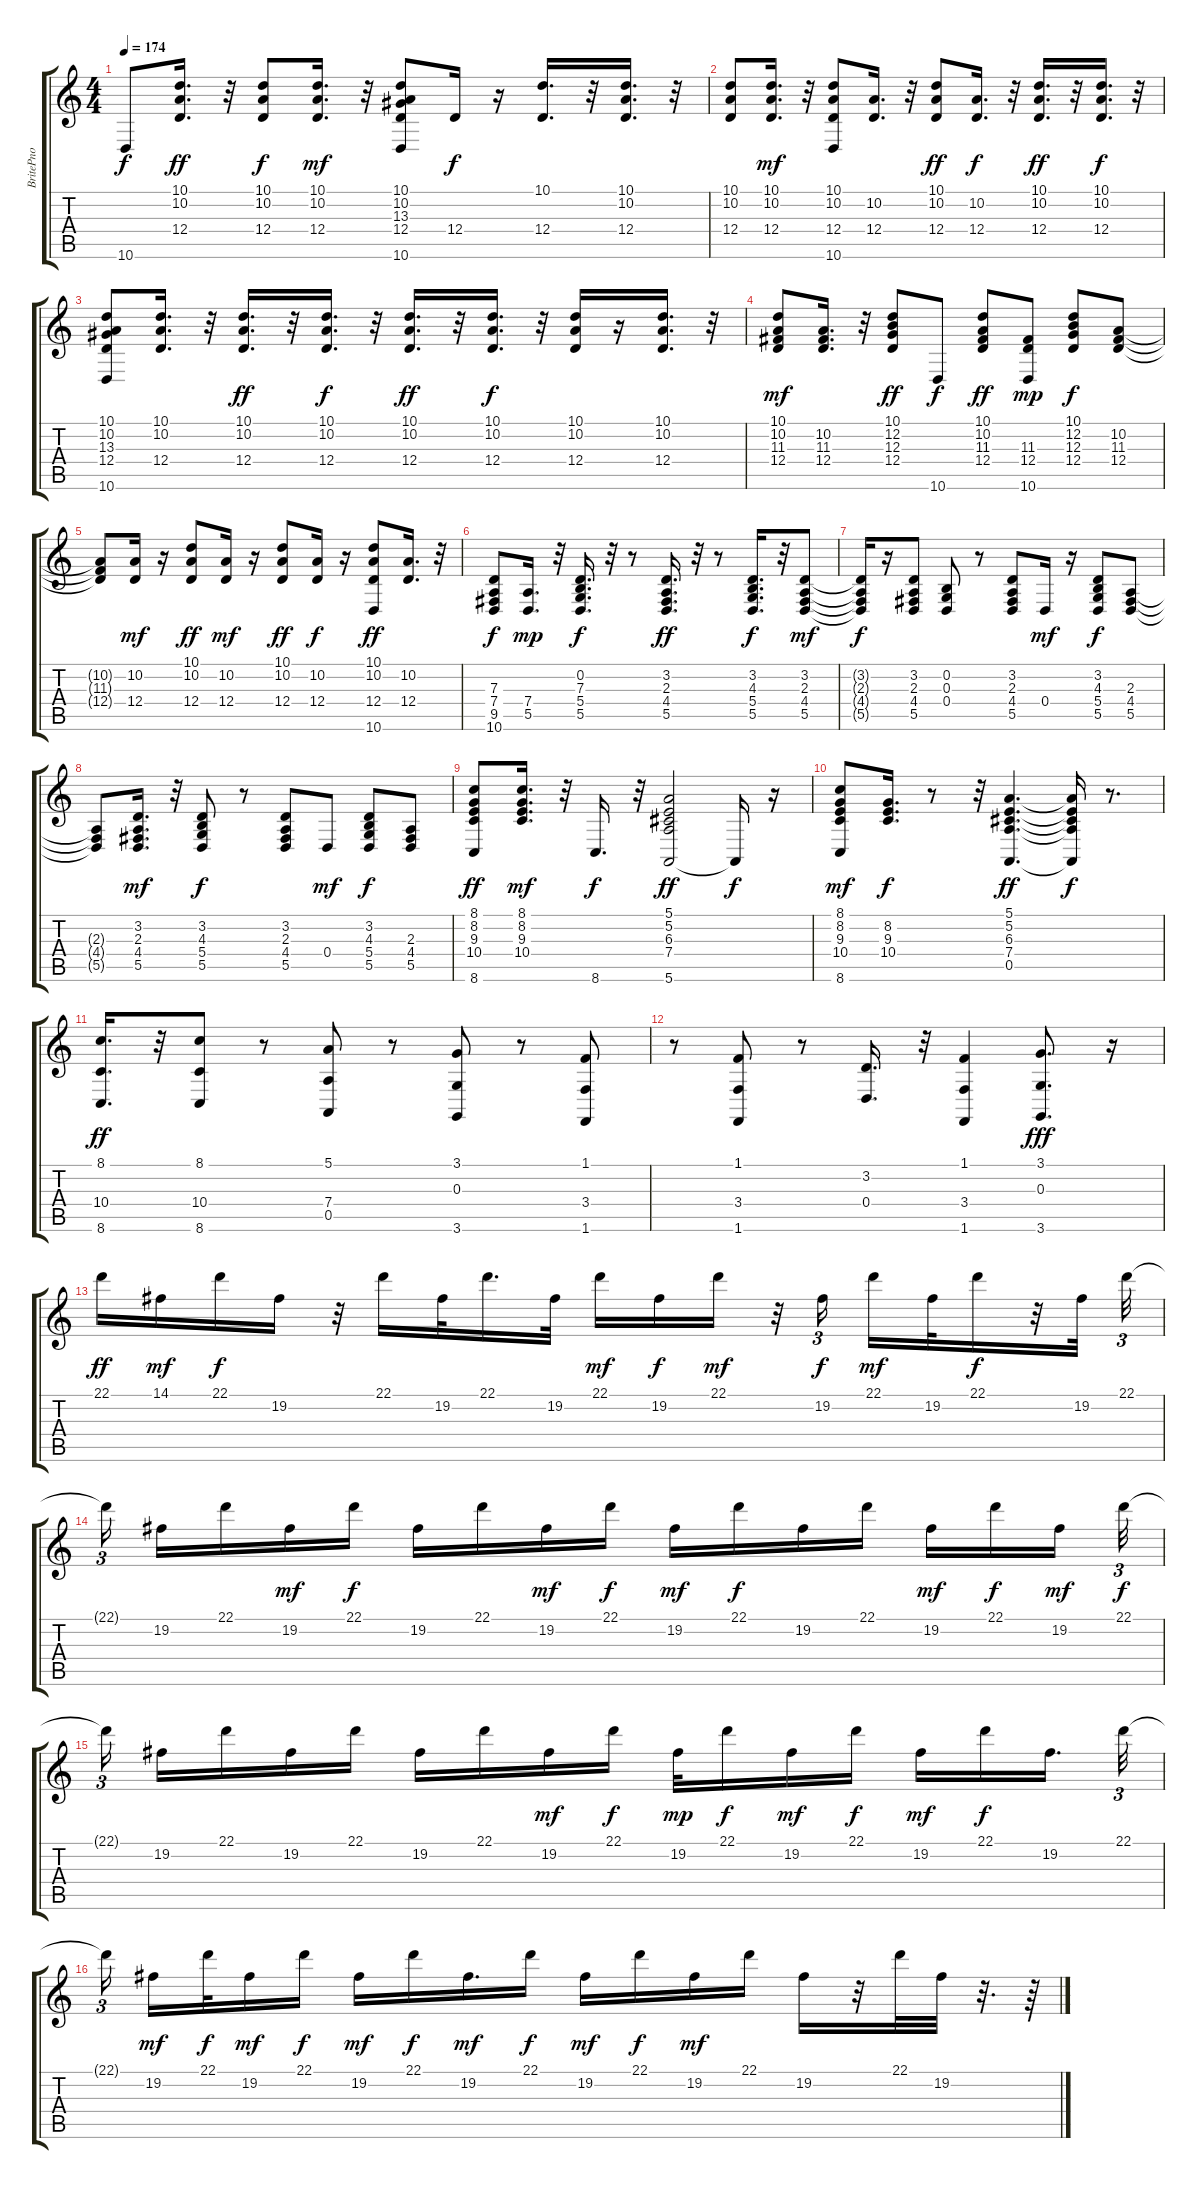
\track ("BritePno" "BritePno") {instrument electricgrandpiano}
\staff {score tabs}
\tuning (E4 B3 G3 D3 A2 E2) {hide}
\ts (4 4)
\tempo 174
\clef g2
\ks c
10.6.8{dy f} (10.1 10.2 12.4).16{d dy ff} r.32 (10.1 10.2 12.4).8{dy f} (10.1 10.2 12.4).16{d dy mf} r.32 (10.1 10.2 13.3 12.4 10.6).8 12.4.16{dy f} r.16 (10.1 12.4).16{d} r.32 (10.1 10.2 12.4).16{d} r.32 |
(10.1 10.2 12.4).8 (10.1 10.2 12.4).16{d dy mf} r.32 (10.1 10.2 12.4 10.6).8 (10.2 12.4).16{d} r.32 (10.1 10.2 12.4).8{dy ff} (10.2 12.4).16{d dy f} r.32 (10.1 10.2 12.4).16{d dy ff} r.32 (10.1 10.2 12.4).16{d dy f} r.32 |
(10.1 10.2 13.3 12.4 10.6).8 (10.1 10.2 12.4).16{d} r.32 (10.1 10.2 12.4).16{d dy ff} r.32 (10.1 10.2 12.4).16{d dy f} r.32 (10.1 10.2 12.4).16{d dy ff} r.32 (10.1 10.2 12.4).16{d dy f} r.32 (10.1 10.2 12.4).16 r.16 (10.1 10.2 12.4).16{d} r.32 |
(10.1 10.2 11.3 12.4).8{dy mf} (10.2 11.3 12.4).16{d} r.32 (10.1 12.2 12.3 12.4).8{dy ff} 10.6.8{dy f} (10.1 10.2 11.3 12.4).8{dy ff} (11.3 12.4 10.6).8{dy mp} (10.1 12.2 12.3 12.4).8{dy f} (10.2 11.3 12.4).8 |
(10.2{t} 11.3{t} 12.4{t}).8 (10.2 12.4).16{dy mf} r.16 (10.1 10.2 12.4).8{dy ff} (10.2 12.4).16{dy mf} r.16 (10.1 10.2 12.4).8{dy ff} (10.2 12.4).16{dy f} r.16 (10.1 10.2 12.4 10.6).8{dy ff} (10.2 12.4).16{d} r.32 |
(7.3 7.4 9.5 10.6).8{dy f} (7.4 5.5).16{d dy mp} r.32 (0.2 7.3 5.4 5.5).16{d dy f} r.32 r.8 (3.2 2.3 4.4 5.5).16{d dy ff} r.32 r.8 (3.2 4.3 5.4 5.5).16{d dy f} r.32 (3.2 2.3 4.4 5.5).8{dy mf} |
(3.2{t} 2.3{t} 4.4{t} 5.5{t}).16{dy f} r.16 (3.2 2.3 4.4 5.5).8 (0.2 0.3 0.4).8 r.8 (3.2 2.3 4.4 5.5).8 0.4.16{dy mf} r.16 (3.2 4.3 5.4 5.5).8{dy f} (2.3 4.4 5.5).8 |
(2.3{t} 4.4{t} 5.5{t}).8 (3.2 2.3 4.4 5.5).16{d dy mf} r.32 (3.2 4.3 5.4 5.5).8{dy f} r.8 (3.2 2.3 4.4 5.5).8 0.4.8{dy mf} (3.2 4.3 5.4 5.5).8{dy f} (2.3 4.4 5.5).8 |
(8.1 8.2 9.3 10.4 8.6).8{dy ff} (8.1 8.2 9.3 10.4).16{d dy mf} r.32 8.6.16{d dy f} r.32 (5.1 5.2 6.3 7.4 5.6).2{dy ff} 5.6{t}.16{dy f} r.16 |
(8.1 8.2 9.3 10.4 8.6).8{dy mf} (8.2 9.3 10.4).16{d dy f} r.8 r.32 (5.1 5.2 6.3 7.4 0.5).4{d dy ff} (5.1{t} 5.2{t} 6.3{t} 7.4{t} 0.5{t}).16{dy f} r.8{d} |
(8.1 10.4 8.6).16{d dy ff} r.32 (8.1 10.4 8.6).8 r.8 (5.1 7.4 0.5).8 r.8 (3.1 0.3 3.6).8 r.8 (1.1 3.4 1.6).8 |
r.8 (1.1 3.4 1.6).8 r.8 (3.2 0.4).16{d} r.32 (1.1 3.4 1.6).4 (3.1 0.3 3.6).8{d dy fff} r.16 |
22.1.16{dy ff} 14.1.16{dy mf} 22.1.16{dy f} 19.2.16 r.32 22.1.16 19.2.32 22.1.16{d} 19.2.32 22.1.16{dy mf} 19.2.16{dy f} 22.1.16{dy mf} r.32 19.2.16{tu (3 2) dy f} 22.1.16{dy mf} 19.2.32 22.1.16{dy f} r.32 19.2.32 22.1.32{tu (3 2)} |
22.1{t}.16{tu (3 2) beam splitsecondary} 19.2.16 22.1.16 19.2.16{dy mf} 22.1.16{dy f} 19.2.16 22.1.16 19.2.16{dy mf} 22.1.16{dy f} 19.2.16{dy mf} 22.1.16{dy f} 19.2.16 22.1.16 19.2.16{dy mf} 22.1.16{dy f} 19.2.16{dy mf beam splitsecondary} 22.1.32{tu (3 2) dy f} |
22.1{t}.16{tu (3 2) beam splitsecondary} 19.2.16 22.1.16 19.2.16 22.1.16 19.2.16 22.1.16 19.2.16{dy mf} 22.1.16{dy f} 19.2.32{dy mp} 22.1.16{dy f} 19.2.16{dy mf} 22.1.16{dy f} 19.2.16{dy mf} 22.1.16{dy f} 19.2.16{d beam splitsecondary} 22.1.32{tu (3 2)} |
22.1{t}.16{tu (3 2) beam splitsecondary} 19.2.16{dy mf} 22.1.32{dy f} 19.2.16{dy mf} 22.1.16{dy f} 19.2.16{dy mf} 22.1.16{dy f} 19.2.16{d dy mf} 22.1.16{dy f} 19.2.16{dy mf} 22.1.16{dy f} 19.2.16{dy mf} 22.1.16 19.2.16 r.32 22.1.32 19.2.32 r.32{d} r.64
